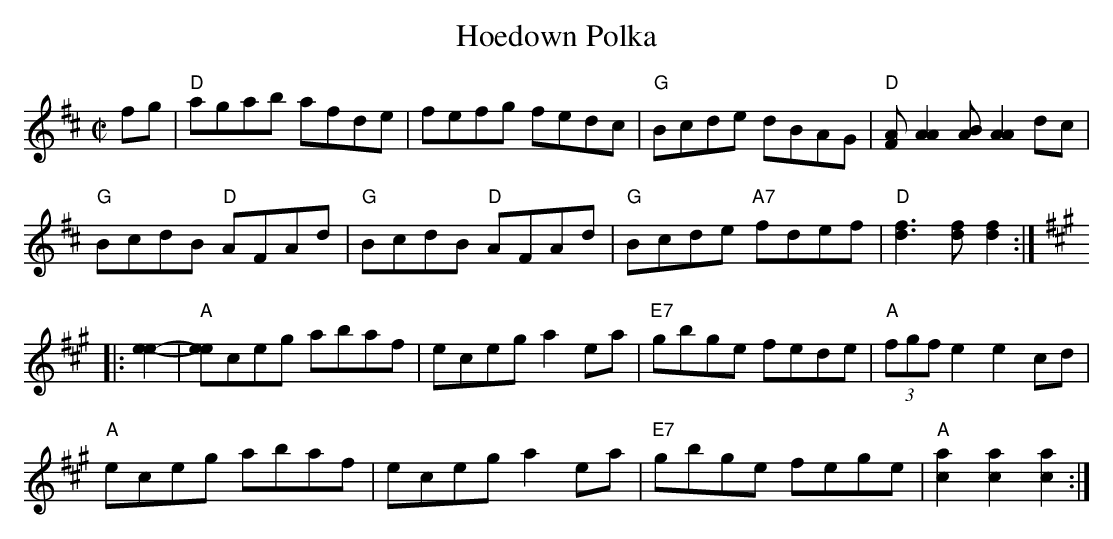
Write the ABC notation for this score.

X:1
T:Hoedown Polka
M:C|
L:1/8
K:D
fg|"D"agab afde|fefg fedc|"G"Bcde dBAG|"D"[FA][A2A2][AB] [A2A2]dc|
"G"BcdB "D"AFAd|"G"BcdB "D"AFAd|"G"Bcde "A7"fdef|"D"[d3f3][df] [d2f2]:|
K:A
|:[e2e2]-|"A"[ee]ceg abaf|eceg a2 ea|"E7"gbge fede|"A"(3fgf e2 e2 cd|
"A"eceg abaf|eceg a2 ea|"E7"gbge fege|"A"[c2a2][c2a2] [c2a2]:|
